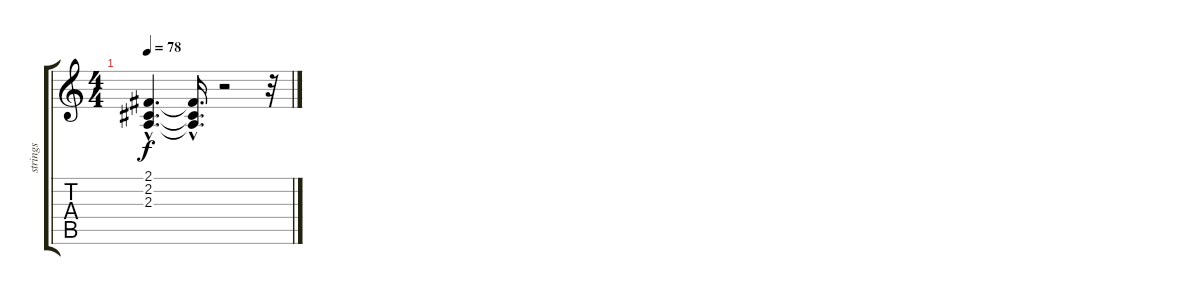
\track ("strings" "strings") {instrument synthstrings2}
\staff {score tabs}
\tuning (E4 B3 G3 D3 A2 E2) {hide}
\ts (4 4)
\tempo 78
\clef g2
\ks c
(2.1{hac t} 2.2{hac t} 2.3{hac t}).4{d dy f} (2.1{hac t} 2.2{hac t} 2.3{hac t}).16{d} r.2 r.32
